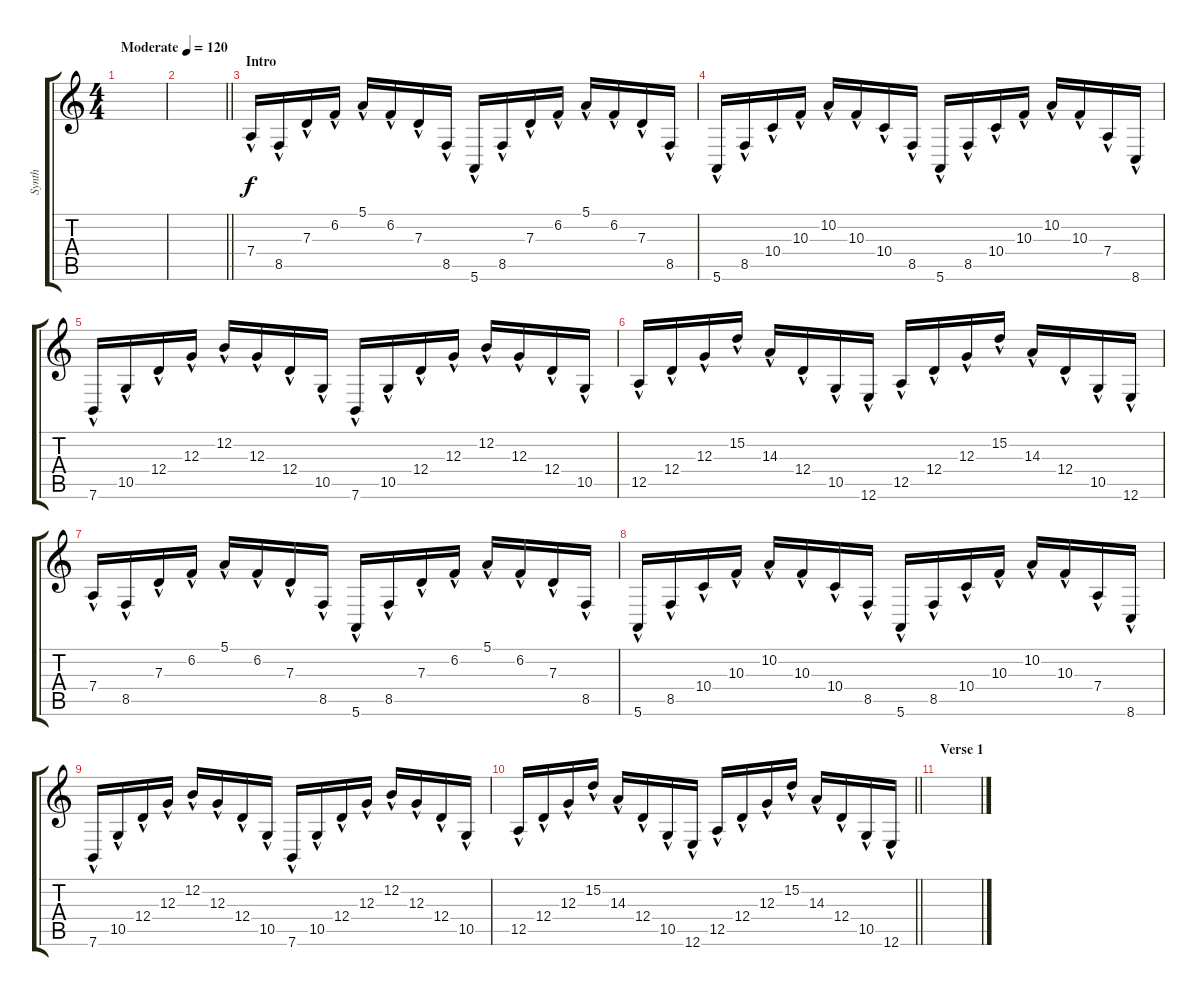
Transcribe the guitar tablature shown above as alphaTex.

\track ("Synth" "Synth") {instrument lead2sawtooth}
\staff {score tabs}
\tuning (E4 B3 G3 D3 A2 E2) {hide}
\ts (4 4)
\tempo (120 "Moderate")
\clef g2
\ks c
|
\barLineRight lightlight
|
\section ("" "Intro ")
7.4{hac}.16 8.5{hac}.16 7.3{hac}.16 6.2{hac}.16 5.1{hac}.16 6.2{hac}.16 7.3{hac}.16 8.5{hac}.16 5.6{hac}.16 8.5{hac}.16 7.3{hac}.16 6.2{hac}.16 5.1{hac}.16 6.2{hac}.16 7.3{hac}.16 8.5{hac}.16 |
5.6{hac}.16 8.5{hac}.16 10.4{hac}.16 10.3{hac}.16 10.2{hac}.16 10.3{hac}.16 10.4{hac}.16 8.5{hac}.16 5.6{hac}.16 8.5{hac}.16 10.4{hac}.16 10.3{hac}.16 10.2{hac}.16 10.3{hac}.16 7.4{hac}.16 8.6{hac}.16 |
7.6{hac}.16 10.5{hac}.16 12.4{hac}.16 12.3{hac}.16 12.2{hac}.16 12.3{hac}.16 12.4{hac}.16 10.5{hac}.16 7.6{hac}.16 10.5{hac}.16 12.4{hac}.16 12.3{hac}.16 12.2{hac}.16 12.3{hac}.16 12.4{hac}.16 10.5{hac}.16 |
12.5{hac}.16 12.4{hac}.16 12.3{hac}.16 15.2{hac}.16 14.3{hac}.16 12.4{hac}.16 10.5{hac}.16 12.6{hac}.16 12.5{hac}.16 12.4{hac}.16 12.3{hac}.16 15.2{hac}.16 14.3{hac}.16 12.4{hac}.16 10.5{hac}.16 12.6{hac}.16 |
7.4{hac}.16 8.5{hac}.16 7.3{hac}.16 6.2{hac}.16 5.1{hac}.16 6.2{hac}.16 7.3{hac}.16 8.5{hac}.16 5.6{hac}.16 8.5{hac}.16 7.3{hac}.16 6.2{hac}.16 5.1{hac}.16 6.2{hac}.16 7.3{hac}.16 8.5{hac}.16 |
5.6{hac}.16 8.5{hac}.16 10.4{hac}.16 10.3{hac}.16 10.2{hac}.16 10.3{hac}.16 10.4{hac}.16 8.5{hac}.16 5.6{hac}.16 8.5{hac}.16 10.4{hac}.16 10.3{hac}.16 10.2{hac}.16 10.3{hac}.16 7.4{hac}.16 8.6{hac}.16 |
7.6{hac}.16 10.5{hac}.16 12.4{hac}.16 12.3{hac}.16 12.2{hac}.16 12.3{hac}.16 12.4{hac}.16 10.5{hac}.16 7.6{hac}.16 10.5{hac}.16 12.4{hac}.16 12.3{hac}.16 12.2{hac}.16 12.3{hac}.16 12.4{hac}.16 10.5{hac}.16 |
\barLineRight lightlight
12.5{hac}.16 12.4{hac}.16 12.3{hac}.16 15.2{hac}.16 14.3{hac}.16 12.4{hac}.16 10.5{hac}.16 12.6{hac}.16 12.5{hac}.16 12.4{hac}.16 12.3{hac}.16 15.2{hac}.16 14.3{hac}.16 12.4{hac}.16 10.5{hac}.16 12.6{hac}.16 |
\section ("" "Verse 1")
